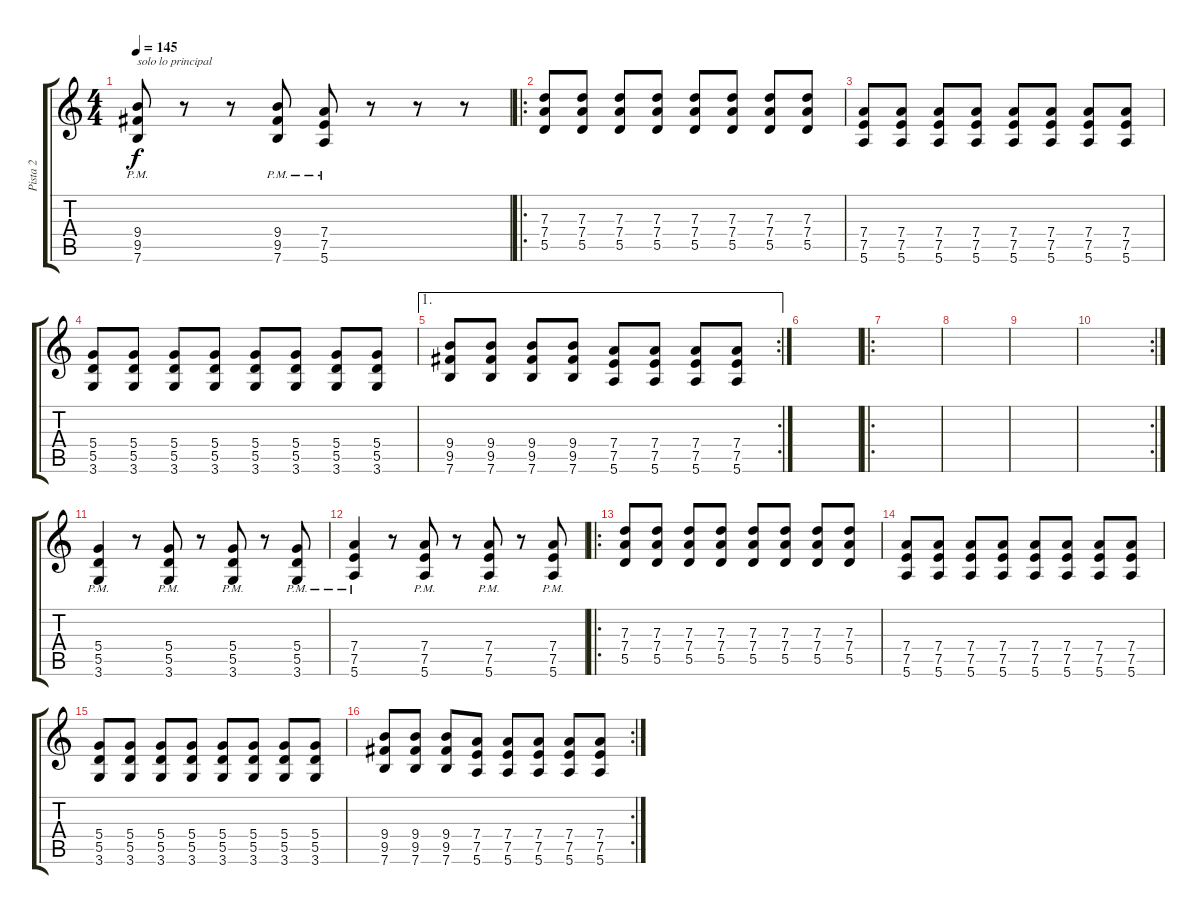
\track ("Pista 2" "Pista 2") {instrument distortionguitar}
\staff {score tabs}
\tuning (E4 B3 G3 D3 A2 E2) {hide}
\ts (4 4)
\tempo 145
\clef g2
\ks c
(9.4{pm} 9.5{pm} 7.6{pm}).8{txt "solo lo principal" dy f instrument distortionguitar} r.8 r.8 (9.4{pm} 9.5{pm} 7.6{pm}).8 (7.4{pm} 7.5{pm} 5.6{pm}).8 r.8 r.8 r.8 |
\ro
(7.3 7.4 5.5).8 (7.3 7.4 5.5).8 (7.3 7.4 5.5).8 (7.3 7.4 5.5).8 (7.3 7.4 5.5).8 (7.3 7.4 5.5).8 (7.3 7.4 5.5).8 (7.3 7.4 5.5).8 |
(7.4 7.5 5.6).8 (7.4 7.5 5.6).8 (7.4 7.5 5.6).8 (7.4 7.5 5.6).8 (7.4 7.5 5.6).8 (7.4 7.5 5.6).8 (7.4 7.5 5.6).8 (7.4 7.5 5.6).8 |
(5.4 5.5 3.6).8 (5.4 5.5 3.6).8 (5.4 5.5 3.6).8 (5.4 5.5 3.6).8 (5.4 5.5 3.6).8 (5.4 5.5 3.6).8 (5.4 5.5 3.6).8 (5.4 5.5 3.6).8 |
\ae 1
\rc 2
(9.4 9.5 7.6).8 (9.4 9.5 7.6).8 (9.4 9.5 7.6).8 (9.4 9.5 7.6).8 (7.4 7.5 5.6).8 (7.4 7.5 5.6).8 (7.4 7.5 5.6).8 (7.4 7.5 5.6).8 |
|
\ro
|
|
|
\rc 2
|
(5.4{pm} 5.5{pm} 3.6{pm}).4{volume 12} r.8 (5.4{pm} 5.5{pm} 3.6{pm}).8 r.8 (5.4{pm} 5.5{pm} 3.6{pm}).8 r.8 (5.4{pm} 5.5{pm} 3.6{pm}).8 |
(7.4{pm} 7.5{pm} 5.6{pm}).4 r.8 (7.4{pm} 7.5{pm} 5.6{pm}).8 r.8 (7.4{pm} 7.5{pm} 5.6{pm}).8 r.8 (7.4{pm} 7.5{pm} 5.6{pm}).8 |
\ro
(7.3 7.4 5.5).8 (7.3 7.4 5.5).8 (7.3 7.4 5.5).8 (7.3 7.4 5.5).8 (7.3 7.4 5.5).8 (7.3 7.4 5.5).8 (7.3 7.4 5.5).8 (7.3 7.4 5.5).8 |
(7.4 7.5 5.6).8 (7.4 7.5 5.6).8 (7.4 7.5 5.6).8 (7.4 7.5 5.6).8 (7.4 7.5 5.6).8 (7.4 7.5 5.6).8 (7.4 7.5 5.6).8 (7.4 7.5 5.6).8 |
(5.4 5.5 3.6).8 (5.4 5.5 3.6).8 (5.4 5.5 3.6).8 (5.4 5.5 3.6).8 (5.4 5.5 3.6).8 (5.4 5.5 3.6).8 (5.4 5.5 3.6).8 (5.4 5.5 3.6).8 |
\rc 2
(9.4 9.5 7.6).8 (9.4 9.5 7.6).8 (9.4 9.5 7.6).8 (7.4 7.5 5.6).8 (7.4 7.5 5.6).8 (7.4 7.5 5.6).8 (7.4 7.5 5.6).8 (7.4 7.5 5.6).8
